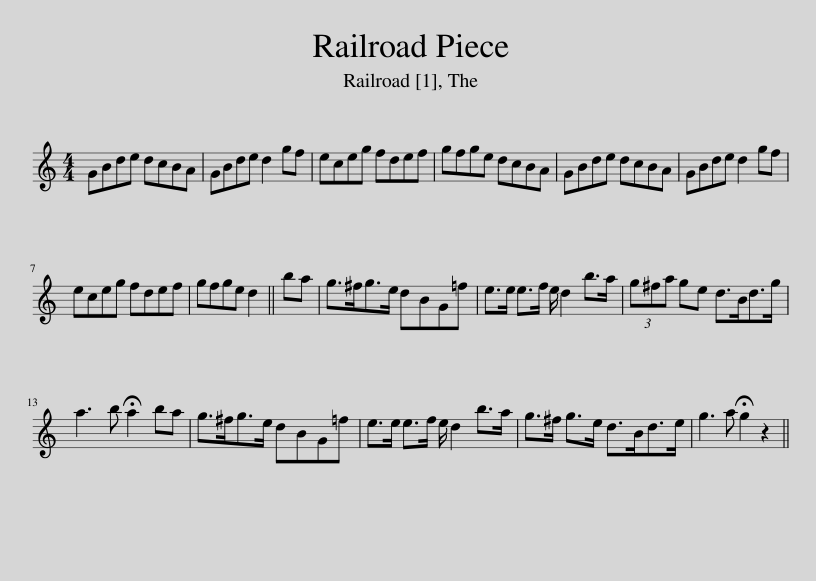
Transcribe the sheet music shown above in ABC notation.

X:1
L:1/8
M:4/4
I:linebreak $
K:C
V:1 treble
V:1
 GBde dcBA | GBde d2 gf | eceg fdef | gfge dcBA | GBde dcBA | %5
 GBde d2 gf |$ eceg fdef | gfge d2 || ba | g>^fg>e dBG=f | %10
 e>e e>f e/ d2 b>a | (3g^fa ge d>Bd>g |$ a3 b !fermata!a2 ba | g>^fg>e dBG=f | e>e e>f e/ d2 b>a | %15
 g>^f g>e d>Bd>e | g3 a !fermata!g2 z2 || %17
